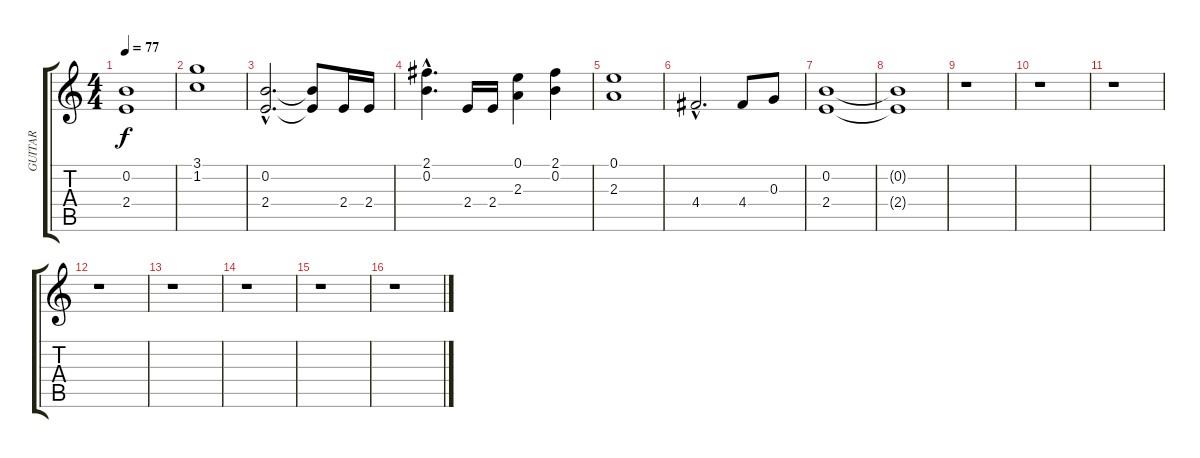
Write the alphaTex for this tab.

\track (" GUITAR" " GUITAR") {instrument distortionguitar}
\staff {score tabs}
\tuning (E4 B3 G3 D3 A2 E2) {hide}
\ts (4 4)
\tempo 77
\clef g2
\ks c
(0.2 2.4).1{dy f} |
(3.1 1.2).1 |
(0.2{hac} 2.4{hac}).2{d} (0.2{t} 2.4{t}).8 2.4.16 2.4.16 |
(2.1{hac} 0.2{hac}).4{d} 2.4.16 2.4.16 (0.1 2.3).4 (2.1 0.2).4 |
(0.1 2.3).1 |
4.4{hac}.2{d} 4.4.8 0.3.8 |
(0.2 2.4).1 |
(0.2{t} 2.4{t}).1 |
r.1 |
r.1 |
r.1 |
r.1 |
r.1 |
r.1 |
r.1 |
r.1
